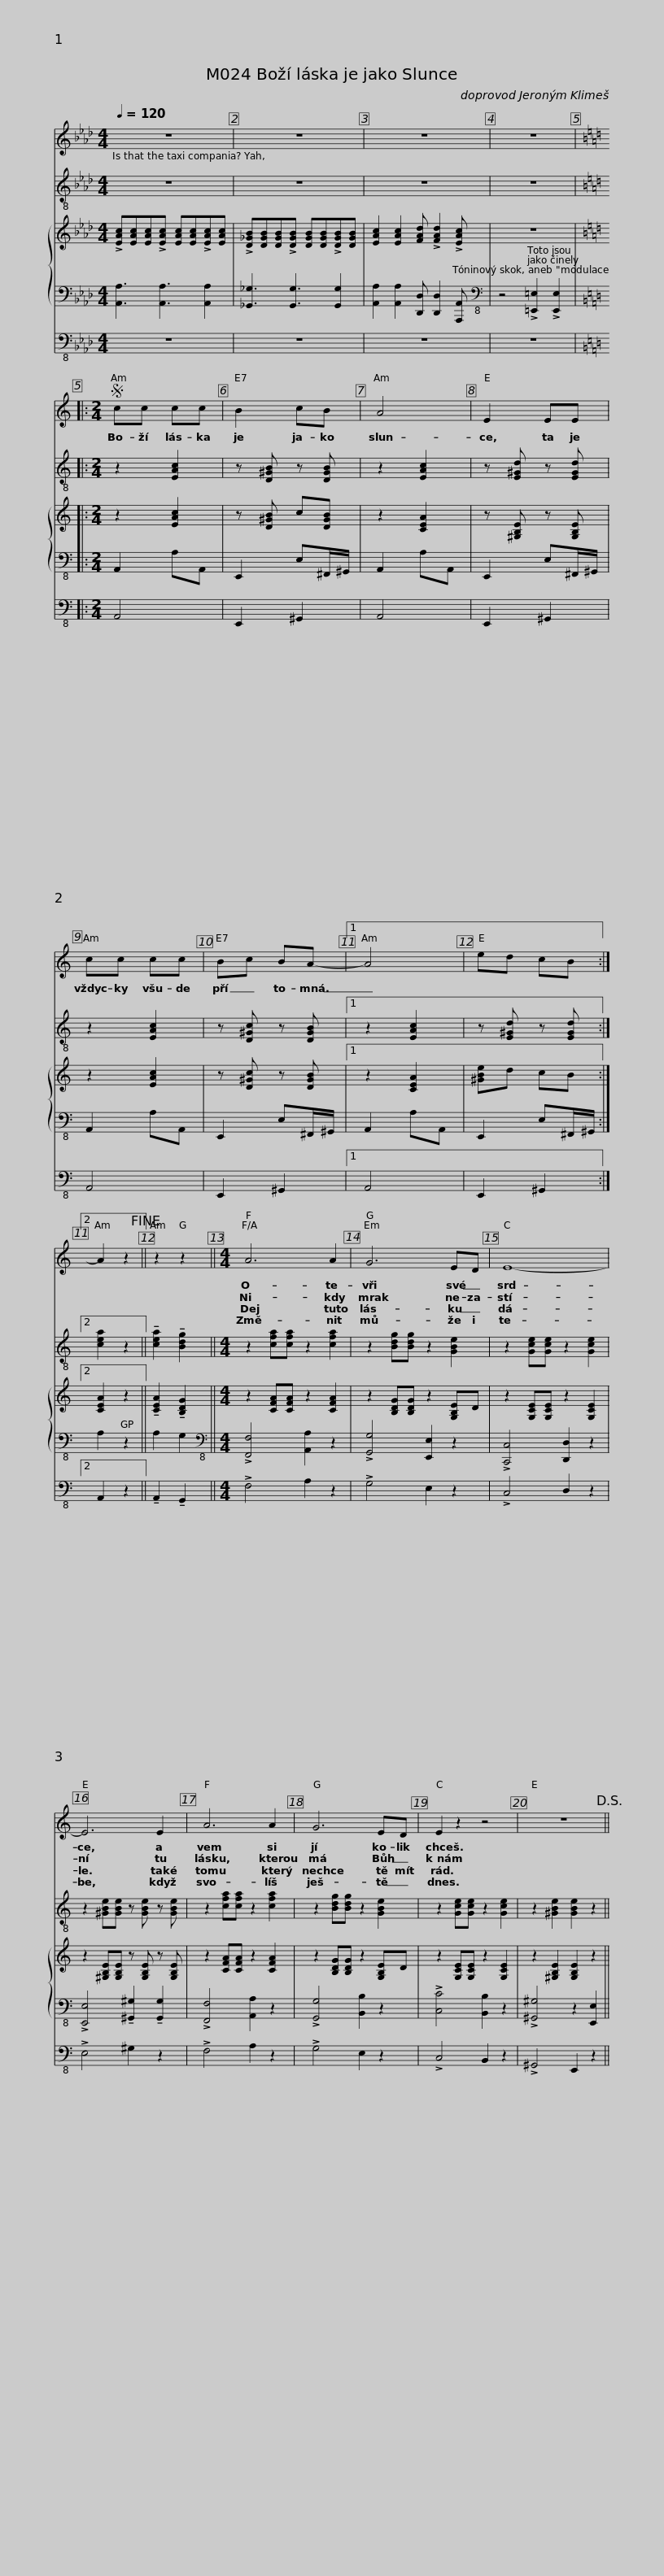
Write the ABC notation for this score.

X:1
%%score 1 2 { 3 | 4 } 5
L:1/8
Q:1/4=120
M:4/4
I:linebreak $
K:Ab
V:1 treble
V:2 treble-8
V:3 treble
V:4 bass
V:5 bass-8
V:1
 z8 | z8 | z8 | z8 |:$[K:C][M:2/4]S cc cc | %5
 B2 cB | A4 | E2 EE |$ cc cc | Bc BA- |1 %10
 A4 | ed cB :|2 A2 z2!fine! || z2 z2 ||$[M:4/4] A6 A2 | %15
 G6 ED | E8- | E6 E2 |$ A6 A2 | G6 ED | %20
 E2 z2 z4 | z8!D.S.! || %22
V:2
 z8 | z8 | z8 | z8 |:$[K:C][M:2/4] z2 [EAc]2 | %5
 z [D^GB] z [DGB] | z2 [EAc]2 | z [E^Gd] z [EGd] |$ z2 [EAc]2 | z [D^Gc] z [DGB] |1 %10
 z2 [EAc]2 | z [E^Gd] z [EGd] :|2 [cea]2 z2 || !tenuto![cea]2 !tenuto![Bdg]2 ||$[M:4/4] z2 [cfa][cfa] z2 [cfa]2 | %15
 z2 [Bdg][Bdg] z2 [GBe]2 | z2 [Gce][Gce] z2 [Gce]2 | z2 [^GBe][GBe] z [GBe] z [GBe] |$ z2 [cfa][cfa] z2 [cfa]2 | z2 [Bdg][Bdg] z2 [GBe]2 | %20
 z2 [Gce][Gce] z2 [Gce]2 | z2 [^GBe]2 [GBe]2 z2 || %22
V:3
 !>![EAc][EAc][EAc]!>![EAc] [EAc][EAc]!>![EAc][EAc] | !>![D_GB][DGB][DGB]!>![DGB] [DGB][DGB]!>![DGB][DGB] | [EAc]2 [EAc]2 [FAd] !>![FAd]2 !>![EAc] | z8 |:$[K:C][M:2/4] z2 [EAc]2 | %5
 z [D^GB] c[DGB] | z2 [CEA]2 | z [^G,B,E] z [G,B,E] |$ z2 [EAc]2 | z [D^Gc] z [DGB] |1 %10
 z2 [CEA]2 | [^GBe]d cB :|2 [CEA]2 z2 || !tenuto![CEA]2 !tenuto![B,DG]2 ||$[M:4/4] z2 [CFA][CFA] z2 [CFA]2 | %15
 z2 [B,DG][B,DG] z2 [G,B,E]D | z2 [G,CE][G,CE] z2 [G,CE]2 | z2 [^G,B,E][G,B,E] z [G,B,E] z [G,B,E] |$ z2 [CFA][CFA] z2 [CFA]2 | z2 [B,DG][B,DG] z2 [G,B,E]D | %20
 z2 [G,CE][G,CE] z2 [G,CE]2 | z2 [^G,B,E]2 [G,B,E]2 z2 || %22
V:4
 [A,,A,]3 [A,,A,]3 [A,,A,]2 | [_G,,_G,]3 [G,,G,]3 [G,,G,]2 | [A,,A,]2 [A,,A,]2 [D,,D,] [D,,D,]2 [A,,,A,,] |[K:bass-8] z4 !>![=E,,=E,]2 !>![E,,E,]2 |:$[K:C][M:2/4] A,,2 A,A,, | %5
 E,,2 E,^F,,/^G,,/ | A,,2 A,A,, | E,,2 E,^F,,/^G,,/ |$ A,,2 A,A,, | E,,2 E,^F,,/^G,,/ |1 %10
 A,,2 A,A,, | E,,2 E,^F,,/^G,,/ :|2 A,2 z2 || A,2 G,2 ||$[M:4/4][K:bass-8] !>![F,,F,]4 [A,,A,]2 z2 | %15
 !>![G,,G,]4 [E,,E,]2 z2 | !>![C,,C,]4 [D,,D,]2 z2 | !>![E,,E,]4 !tenuto![^G,,^G,]2 !tenuto![G,,G,]2 |$ !>![F,,F,]4 [A,,A,]2 z2 | !>![G,,G,]4 [B,,B,]2 z2 | %20
 !>![C,C]4 [B,,B,]2 z2 | !>![^G,,^G,]4 z2 [E,,E,]2 || %22
V:5
 z8 | z8 | z8 | z8 |:$[K:C][M:2/4] A,,4 | %5
 E,,2 ^G,,2 | A,,4 | E,,2 ^G,,2 |$ A,,4 | E,,2 ^G,,2 |1 %10
 A,,4 | E,,2 ^G,,2 :|2 A,,2 z2 || !tenuto!A,,2 !tenuto!G,,2 ||$[M:4/4] !>!F,4 A,2 z2 | %15
 !>!G,4 E,2 z2 | !>!C,4 D,2 z2 | !>!E,4 ^G,2 z2 |$ !>!F,4 A,2 z2 | !>!G,4 E,2 z2 | %20
 !>!C,4 B,,2 z2 | !>!^G,,4 E,,2 z2 || %22
